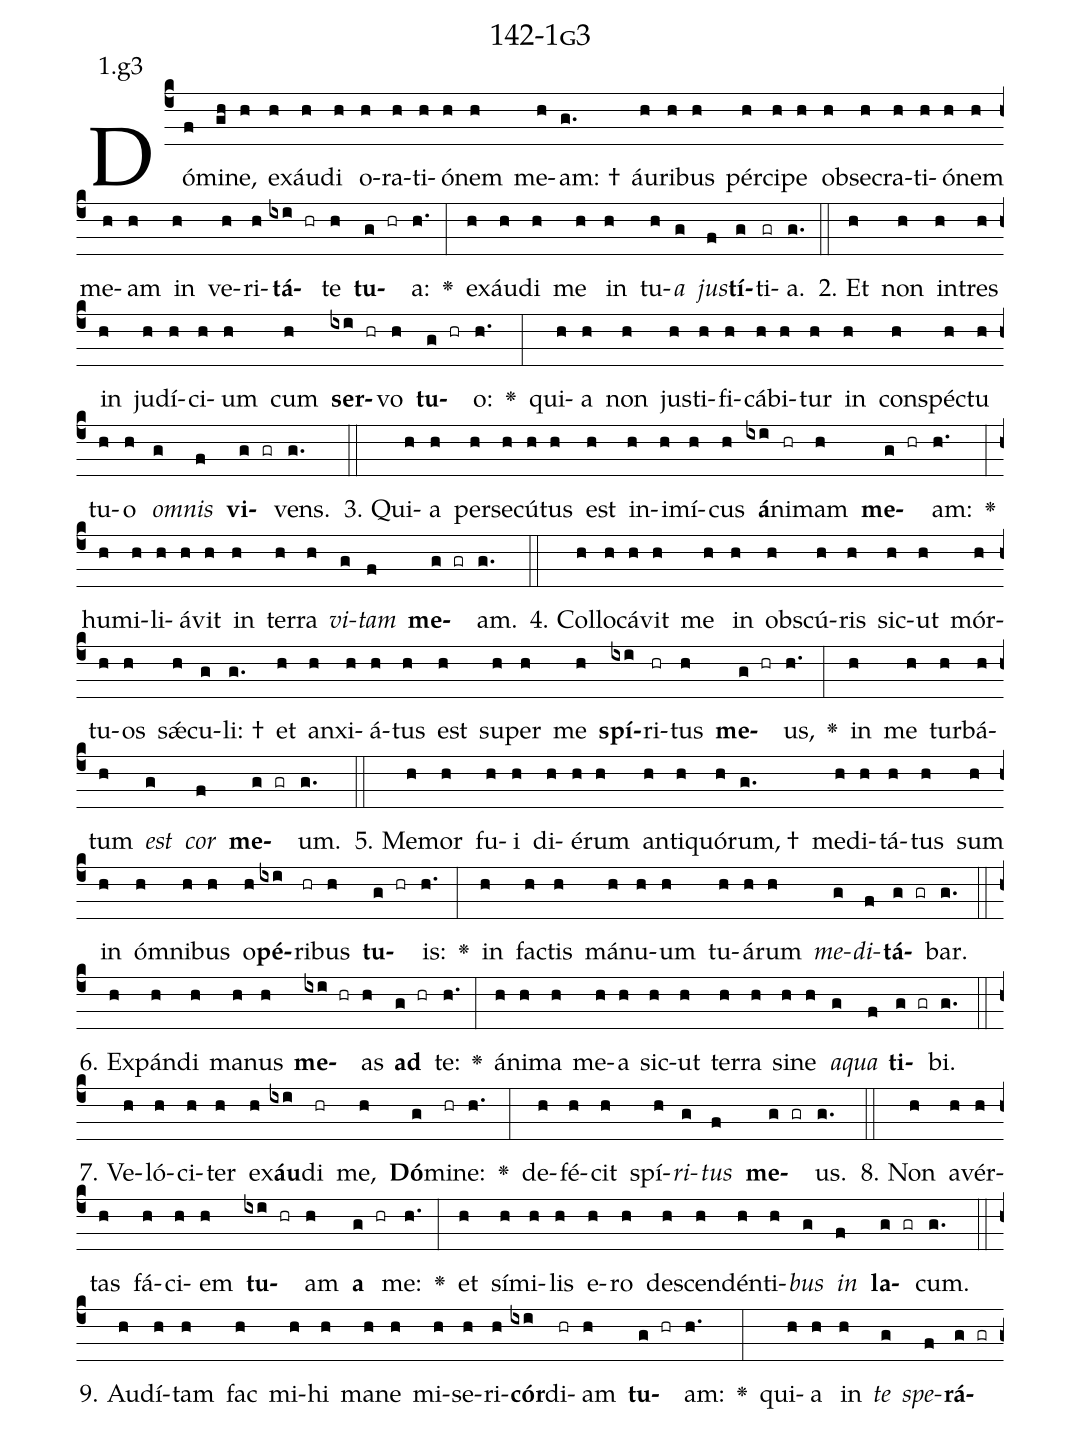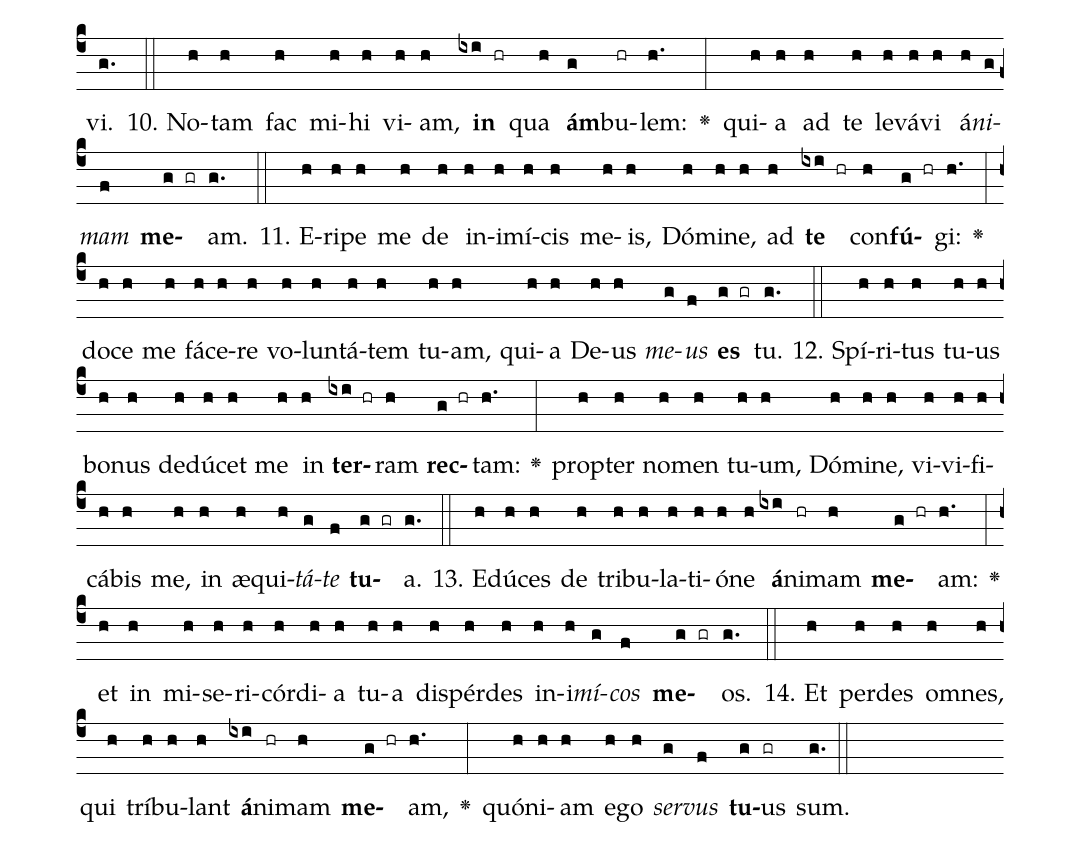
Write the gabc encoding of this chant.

name: 142-1g3;
annotation: 1.g3;
%%
(c4)Dó(f)mi(gh)ne,(h) ex(h)áu(h)di(h) o(h)ra(h)ti(h)ó(h)nem(h) me(h)am: †(g.) áu(h)ri(h)bus(h) pér(h)ci(h)pe(h) ob(h)se(h)cra(h)ti(h)ó(h)nem(h) me(h)am(h) in(h) ve(h)ri(h)<b>tá</b>(ixi hr)te(h) <b>tu</b>(g hr)a:(h.) <v>\greheightstar</v>(:) ex(h)áu(h)di(h) me(h) in(h) tu(h)<i>a</i>(g) <i>jus</i>(f)<b>tí</b>(g)ti(gr)a.(g.) (::)
2. Et(h) non(h) in(h)tres(h) in(h) ju(h)dí(h)ci(h)um(h) cum(h) <b>ser</b>(ixi hr)vo(h) <b>tu</b>(g hr)o:(h.) <v>\greheightstar</v>(:) qui(h)a(h) non(h) jus(h)ti(h)fi(h)cá(h)bi(h)tur(h) in(h) con(h)spéc(h)tu(h) tu(h)o(h) <i>om</i>(g)<i>nis</i>(f) <b>vi</b>(g gr)vens.(g.) (::)
3. Qui(h)a(h) per(h)se(h)cú(h)tus(h) est(h) in(h)i(h)mí(h)cus(h) <b>á</b>(ixi)ni(hr)mam(h) <b>me</b>(g hr)am:(h.) <v>\greheightstar</v>(:) hu(h)mi(h)li(h)á(h)vit(h) in(h) ter(h)ra(h) <i>vi</i>(g)<i>tam</i>(f) <b>me</b>(g gr)am.(g.) (::)
4. Col(h)lo(h)cá(h)vit(h) me(h) in(h) obs(h)cú(h)ris(h) sic(h)ut(h) mór(h)tu(h)os(h) sǽ(h)cu(g)li: †(g.) et(h) an(h)xi(h)á(h)tus(h) est(h) su(h)per(h) me(h) <b>spí</b>(ixi)ri(hr)tus(h) <b>me</b>(g hr)us,(h.) <v>\greheightstar</v>(:) in(h) me(h) tur(h)bá(h)tum(h) <i>est</i>(g) <i>cor</i>(f) <b>me</b>(g gr)um.(g.) (::)
5. Me(h)mor(h) fu(h)i(h) di(h)é(h)rum(h) an(h)ti(h)quó(h)rum, †(g.) me(h)di(h)tá(h)tus(h) sum(h) in(h) óm(h)ni(h)bus(h) o(h)<b>pé</b>(ixi)ri(hr)bus(h) <b>tu</b>(g hr)is:(h.) <v>\greheightstar</v>(:) in(h) fac(h)tis(h) má(h)nu(h)um(h) tu(h)á(h)rum(h) <i>me</i>(g)<i>di</i>(f)<b>tá</b>(g gr)bar.(g.) (::)
6. Ex(h)pán(h)di(h) ma(h)nus(h) <b>me</b>(ixi hr)as(h) <b>ad</b>(g hr) te:(h.) <v>\greheightstar</v>(:) á(h)ni(h)ma(h) me(h)a(h) sic(h)ut(h) ter(h)ra(h) si(h)ne(h) <i>a</i>(g)<i>qua</i>(f) <b>ti</b>(g gr)bi.(g.) (::)
7. Ve(h)ló(h)ci(h)ter(h) ex(h)<b>áu</b>(ixi)di(hr) me,(h) <b>Dó</b>(g)mi(hr)ne:(h.) <v>\greheightstar</v>(:) de(h)fé(h)cit(h) spí(h)<i>ri</i>(g)<i>tus</i>(f) <b>me</b>(g gr)us.(g.) (::)
8. Non(h) a(h)vér(h)tas(h) fá(h)ci(h)em(h) <b>tu</b>(ixi hr)am(h) <b>a</b>(g hr) me:(h.) <v>\greheightstar</v>(:) et(h) sí(h)mi(h)lis(h) e(h)ro(h) de(h)scen(h)dén(h)ti(h)<i>bus</i>(g) <i>in</i>(f) <b>la</b>(g gr)cum.(g.) (::)
9. Au(h)dí(h)tam(h) fac(h) mi(h)hi(h) ma(h)ne(h) mi(h)se(h)ri(h)<b>cór</b>(ixi)di(hr)am(h) <b>tu</b>(g hr)am:(h.) <v>\greheightstar</v>(:) qui(h)a(h) in(h) <i>te</i>(g) <i>spe</i>(f)<b>rá</b>(g gr)vi.(g.) (::)
10. No(h)tam(h) fac(h) mi(h)hi(h) vi(h)am,(h) <b>in</b>(ixi hr) qua(h) <b>ám</b>(g)bu(hr)lem:(h.) <v>\greheightstar</v>(:) qui(h)a(h) ad(h) te(h) le(h)vá(h)vi(h) á(h)<i>ni</i>(g)<i>mam</i>(f) <b>me</b>(g gr)am.(g.) (::)
11. E(h)ri(h)pe(h) me(h) de(h) in(h)i(h)mí(h)cis(h) me(h)is,(h) Dó(h)mi(h)ne,(h) ad(h) <b>te</b>(ixi hr) con(h)<b>fú</b>(g hr)gi:(h.) <v>\greheightstar</v>(:) do(h)ce(h) me(h) fá(h)ce(h)re(h) vo(h)lun(h)tá(h)tem(h) tu(h)am,(h) qui(h)a(h) De(h)us(h) <i>me</i>(g)<i>us</i>(f) <b>es</b>(g gr) tu.(g.) (::)
12. Spí(h)ri(h)tus(h) tu(h)us(h) bo(h)nus(h) de(h)dú(h)cet(h) me(h) in(h) <b>ter</b>(ixi hr)ram(h) <b>rec</b>(g hr)tam:(h.) <v>\greheightstar</v>(:) prop(h)ter(h) no(h)men(h) tu(h)um,(h) Dó(h)mi(h)ne,(h) vi(h)vi(h)fi(h)cá(h)bis(h) me,(h) in(h) æ(h)qui(h)<i>tá</i>(g)<i>te</i>(f) <b>tu</b>(g gr)a.(g.) (::)
13. E(h)dú(h)ces(h) de(h) tri(h)bu(h)la(h)ti(h)ó(h)ne(h) <b>á</b>(ixi)ni(hr)mam(h) <b>me</b>(g hr)am:(h.) <v>\greheightstar</v>(:) et(h) in(h) mi(h)se(h)ri(h)cór(h)di(h)a(h) tu(h)a(h) dis(h)pér(h)des(h) in(h)i(h)<i>mí</i>(g)<i>cos</i>(f) <b>me</b>(g gr)os.(g.) (::)
14. Et(h) per(h)des(h) om(h)nes,(h) qui(h) trí(h)bu(h)lant(h) <b>á</b>(ixi)ni(hr)mam(h) <b>me</b>(g hr)am,(h.) <v>\greheightstar</v>(:) quón(h)i(h)am(h) e(h)go(h) <i>ser</i>(g)<i>vus</i>(f) <b>tu</b>(g)us(gr) sum.(g.) (::)
